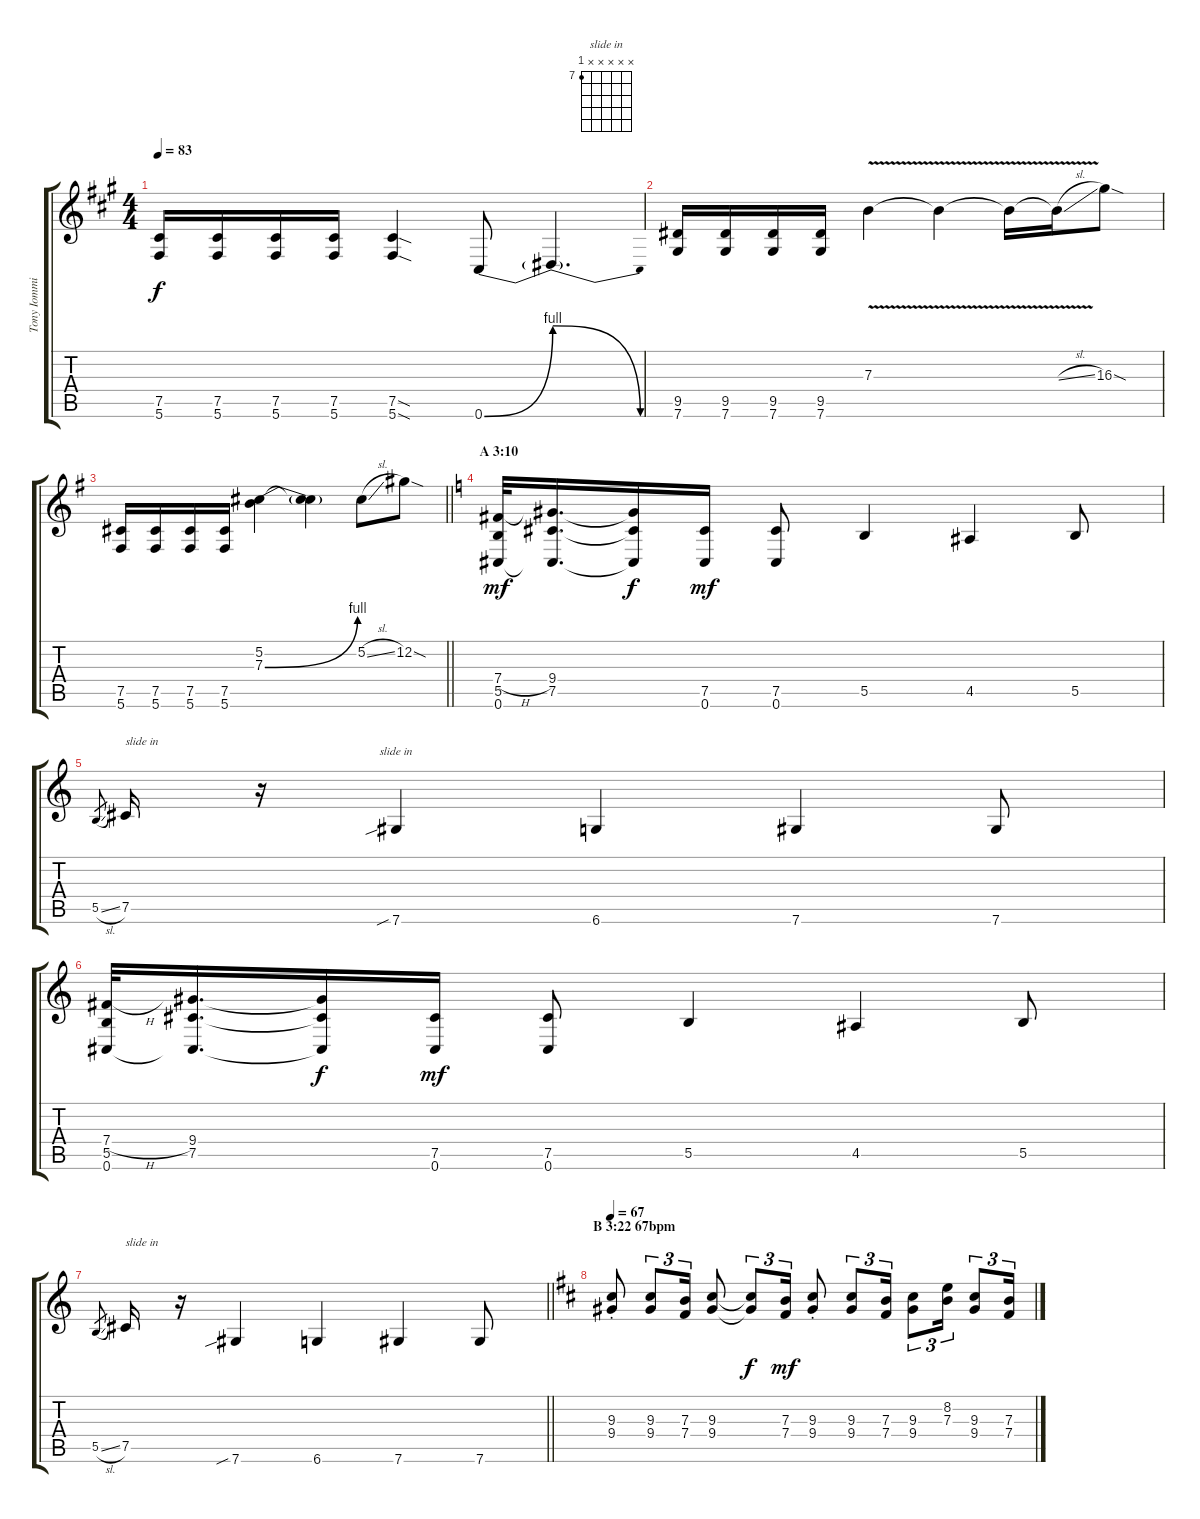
\track ("Tony Iommi (Solo Guitar right) + B easy " "Tony Iommi") {instrument distortionguitar}
\staff {score tabs}
\tuning (Db4 Ab3 E3 B2 Gb2 Db2) {hide}
\chord ("slide in" x x x x x 7) {firstfret 7}
\ts (4 4)
\tempo 83
\clef g2
\ks a
(7.5 5.6).16{dy f} (7.5 5.6).16 (7.5 5.6).16 (7.5 5.6).16 (7.5{sod} 5.6{sod}).4 0.6{be (bend 0 0 60 4)}.8 0.6{be (release 0 4 60 0) t}.4{d} |
(9.5 7.6).16 (9.5 7.6).16 (9.5 7.6).16 (9.5 7.6).16 7.3{v}.4 7.3{v t}.4 7.3{v t}.16 7.3{sl t}.16 16.3{sod}.8 |
\barLineRight lightlight
\ks g
(7.5 5.6).16 (7.5 5.6).16 (7.5 5.6).16 (7.5 5.6).16 (5.2 7.3{be (bend 0 0 60 4)}).4 (5.2{t} 7.3{t}).4 5.2{sl}.8 12.2{sod}.8 |
\section ("" "A 3:10")
\ks c
(7.4{h} 5.5 0.6).32{dy mf} (9.4 7.5 0.6{t}).16{d} (9.4{t} 7.5{t} 0.6{t}).16{dy f} (7.5 0.6).16{dy mf} (7.5 0.6).8 5.5.4 4.5.4 5.5.8 |
5.5{sl}.8{gr} 7.5.16{txt "slide in"} r.16 7.6{sib}.4{ch "slide in"} 6.6.4 7.6.4 7.6.8 |
(7.4{h} 5.5 0.6).32 (9.4 7.5 0.6{t}).16{d} (9.4{t} 7.5{t} 0.6{t}).16{dy f} (7.5 0.6).16{dy mf} (7.5 0.6).8 5.5.4 4.5.4 5.5.8 |
\barLineRight lightlight
5.5{sl}.8{gr} 7.5.16{txt "slide in"} r.16 7.6{sib}.4 6.6.4 7.6.4 7.6.8 |
\section ("" "B 3:22 67bpm")
\tempo 67
\ks d
(9.3{st} 9.4{st}).8{volume 0 balance 8} (9.3 9.4).8{tu (3 2)} (7.3 7.4).16{tu (3 2)} (9.3 9.4).8 (9.3{t} 9.4{t}).8{tu (3 2) dy f} (7.3 7.4).16{tu (3 2) dy mf} (9.3{st} 9.4{st}).8 (9.3 9.4).8{tu (3 2)} (7.3 7.4).16{tu (3 2)} (9.3 9.4).8{tu (3 2)} (8.2 7.3).16{tu (3 2)} (9.3 9.4).8{tu (3 2)} (7.3 7.4).16{tu (3 2)}
